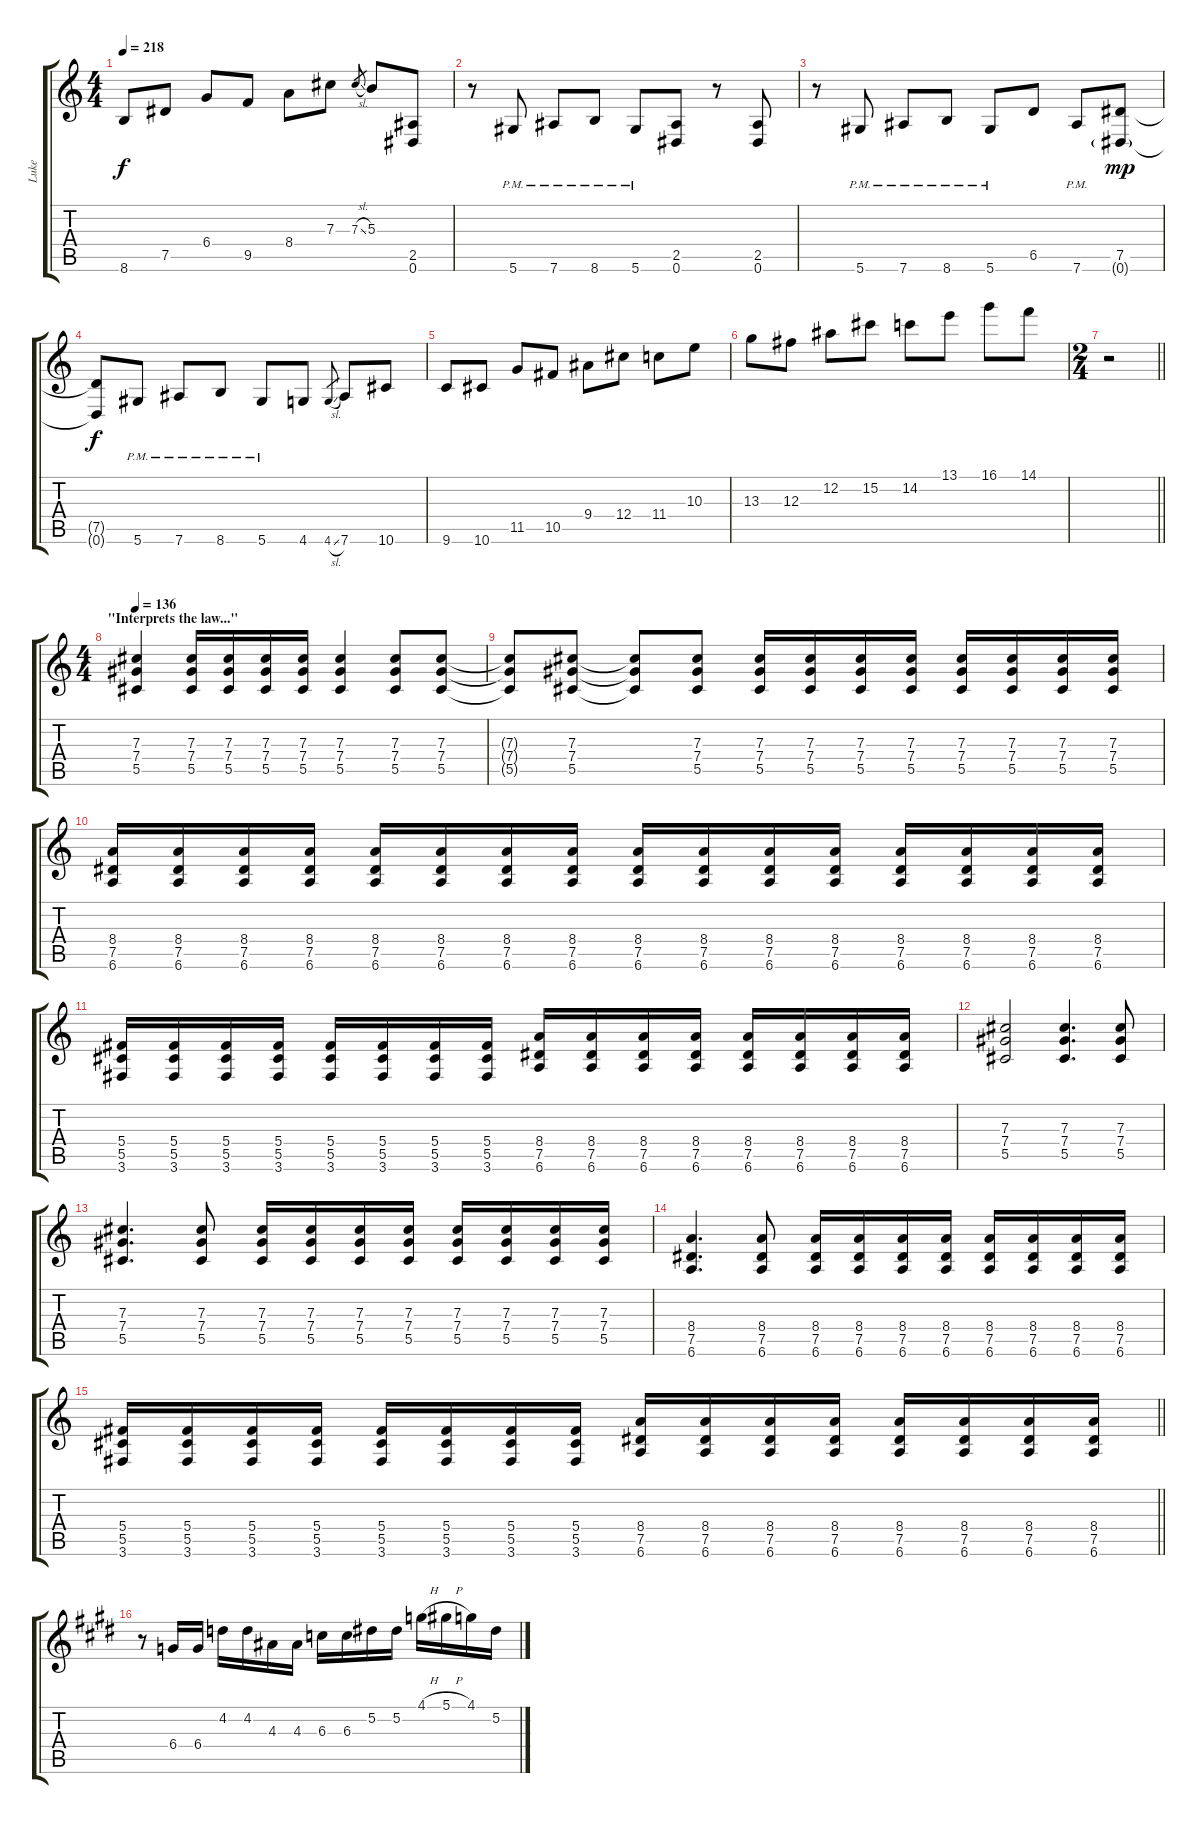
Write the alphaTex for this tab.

\track ("Luke" "Luke") {instrument distortionguitar}
\staff {score tabs}
\tuning (Eb4 Bb3 Gb3 Db3 Ab2 Eb2) {hide}
\ts (4 4)
\tempo 218
\clef g2
\ks c
8.6.8{dy f} 7.5.8 6.4.8 9.5.8 8.4.8 7.3.8 7.3{sl}.8{gr} 5.3.8 (2.5 0.6).8 |
r.8 5.6{pm}.8 7.6{pm}.8 8.6{pm}.8 5.6{pm}.8 (2.5 0.6).8 r.8 (2.5 0.6).8 |
r.8 5.6{pm}.8 7.6{pm}.8 8.6{pm}.8 5.6{pm}.8 6.5.8 7.6{pm}.8 (7.5 0.6{g}).8{dy mp} |
(7.5{t} 0.6{t}).8{dy f} 5.6{pm}.8 7.6{pm}.8 8.6{pm}.8 5.6{pm}.8 4.6.8 4.6{sl}.8{gr} 7.6.8 10.6.8 |
9.6.8 10.6.8 11.5.8 10.5.8 9.4.8 12.4.8 11.4.8 10.3.8 |
13.3.8 12.3.8 12.2.8 15.2.8 14.2.8 13.1.8 16.1.8 14.1.8 |
\ts (2 4)
\barLineRight lightlight
r.2 |
\ts (4 4)
\section ("" "\"Interprets the law...\"")
\tempo 136
(7.3 7.4 5.5).4 (7.3 7.4 5.5).16 (7.3 7.4 5.5).16 (7.3 7.4 5.5).16 (7.3 7.4 5.5).16 (7.3 7.4 5.5).4 (7.3 7.4 5.5).8 (7.3 7.4 5.5).8 |
(7.3{t} 7.4{t} 5.5{t}).8 (7.3 7.4 5.5).8 (7.3{t} 7.4{t} 5.5{t}).8 (7.3 7.4 5.5).8 (7.3 7.4 5.5).16 (7.3 7.4 5.5).16 (7.3 7.4 5.5).16 (7.3 7.4 5.5).16 (7.3 7.4 5.5).16 (7.3 7.4 5.5).16 (7.3 7.4 5.5).16 (7.3 7.4 5.5).16 |
(8.4 7.5 6.6).16 (8.4 7.5 6.6).16 (8.4 7.5 6.6).16 (8.4 7.5 6.6).16 (8.4 7.5 6.6).16 (8.4 7.5 6.6).16 (8.4 7.5 6.6).16 (8.4 7.5 6.6).16 (8.4 7.5 6.6).16 (8.4 7.5 6.6).16 (8.4 7.5 6.6).16 (8.4 7.5 6.6).16 (8.4 7.5 6.6).16 (8.4 7.5 6.6).16 (8.4 7.5 6.6).16 (8.4 7.5 6.6).16 |
(5.4 5.5 3.6).16 (5.4 5.5 3.6).16 (5.4 5.5 3.6).16 (5.4 5.5 3.6).16 (5.4 5.5 3.6).16 (5.4 5.5 3.6).16 (5.4 5.5 3.6).16 (5.4 5.5 3.6).16 (8.4 7.5 6.6).16 (8.4 7.5 6.6).16 (8.4 7.5 6.6).16 (8.4 7.5 6.6).16 (8.4 7.5 6.6).16 (8.4 7.5 6.6).16 (8.4 7.5 6.6).16 (8.4 7.5 6.6).16 |
(7.3 7.4 5.5).2 (7.3 7.4 5.5).4{d} (7.3 7.4 5.5).8 |
(7.3 7.4 5.5).4{d} (7.3 7.4 5.5).8 (7.3 7.4 5.5).16 (7.3 7.4 5.5).16 (7.3 7.4 5.5).16 (7.3 7.4 5.5).16 (7.3 7.4 5.5).16 (7.3 7.4 5.5).16 (7.3 7.4 5.5).16 (7.3 7.4 5.5).16 |
(8.4 7.5 6.6).4{d} (8.4 7.5 6.6).8 (8.4 7.5 6.6).16 (8.4 7.5 6.6).16 (8.4 7.5 6.6).16 (8.4 7.5 6.6).16 (8.4 7.5 6.6).16 (8.4 7.5 6.6).16 (8.4 7.5 6.6).16 (8.4 7.5 6.6).16 |
\barLineRight lightlight
(5.4 5.5 3.6).16 (5.4 5.5 3.6).16 (5.4 5.5 3.6).16 (5.4 5.5 3.6).16 (5.4 5.5 3.6).16 (5.4 5.5 3.6).16 (5.4 5.5 3.6).16 (5.4 5.5 3.6).16 (8.4 7.5 6.6).16 (8.4 7.5 6.6).16 (8.4 7.5 6.6).16 (8.4 7.5 6.6).16 (8.4 7.5 6.6).16 (8.4 7.5 6.6).16 (8.4 7.5 6.6).16 (8.4 7.5 6.6).16 |
\ks e
r.8 6.4.16 6.4.16 4.2.16 4.2.16 4.3.16 4.3.16 6.3.16 6.3.16 5.2.16 5.2.16 4.1{h}.16 5.1{h}.16 4.1.16 5.2.16
